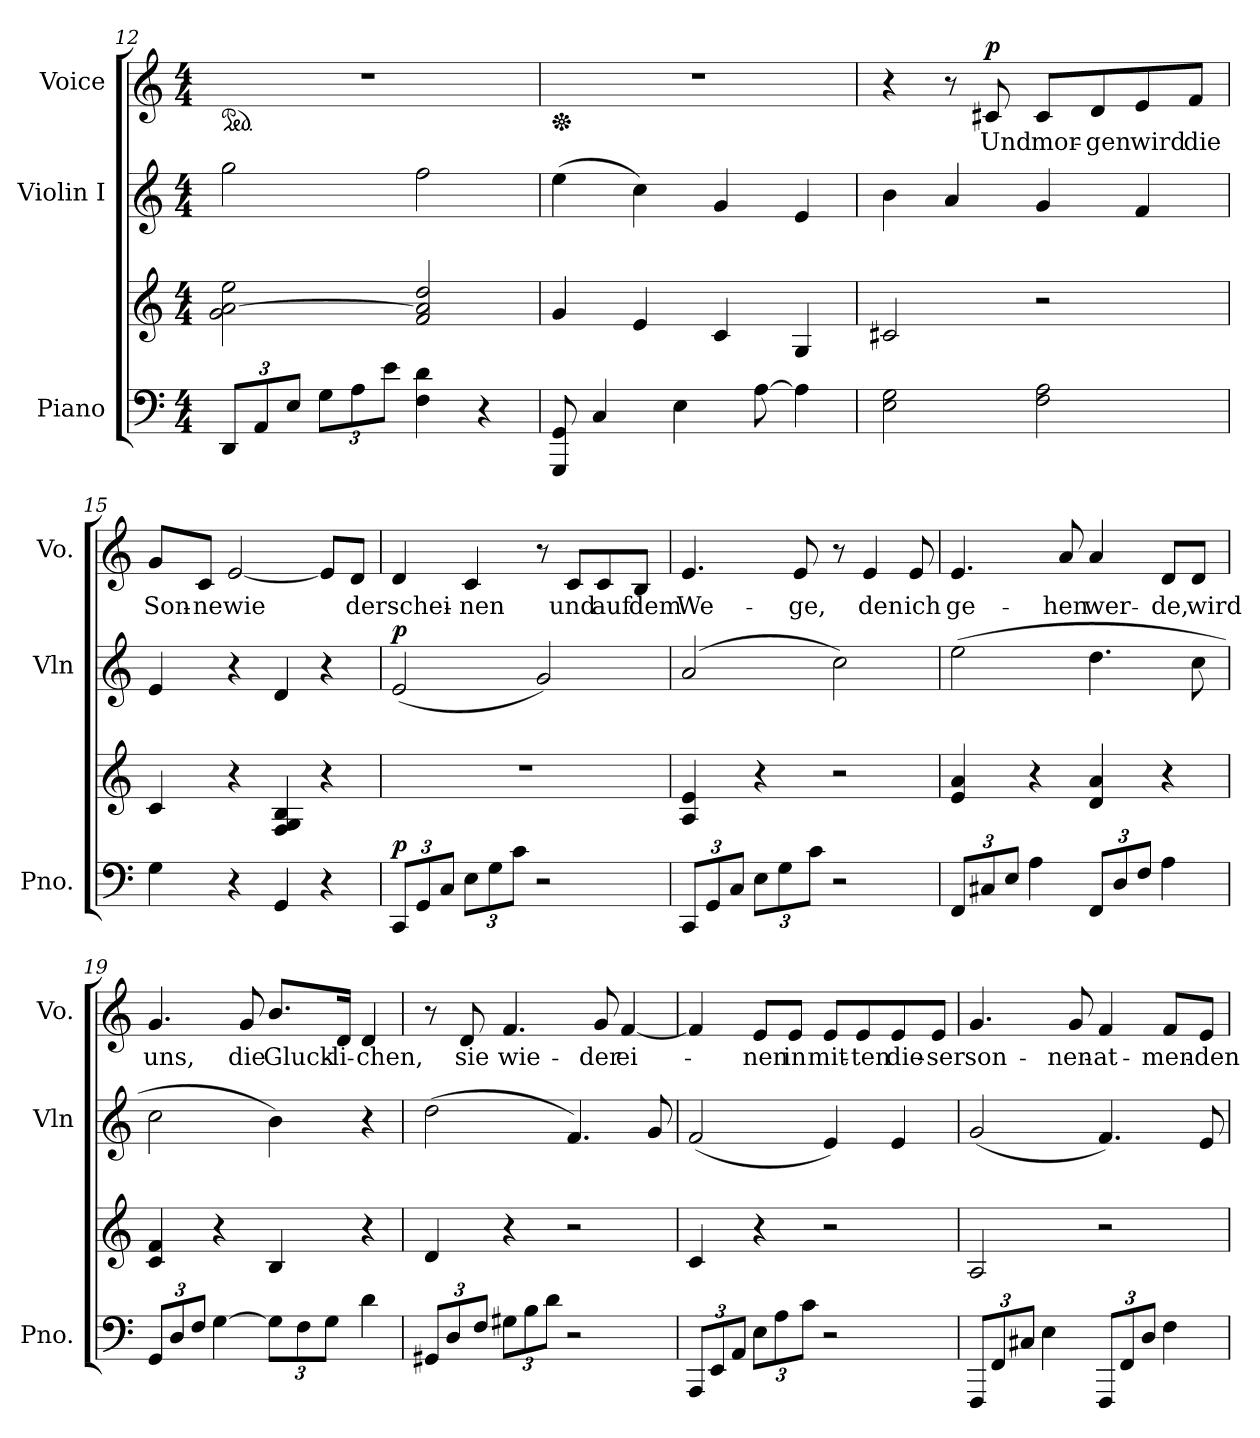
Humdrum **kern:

**kern	**kern	**dynam	**kern	**dynam	**kern	**text	**dynam
*part3	*part3	*part3	*part2	*part2	*part1	*part1	*part1
*staff4	*staff3	*staff3/4	*staff2	*staff2	*staff1	*staff1	*staff1
*I"Piano	*	*	*I"Violin I	*	*I"Voice	*	*
*I'Pno.	*	*	*I'Vln	*	*I'Vo.	*	*
*clefF4	*clefG2	*	*clefG2	*	*clefG2	*	*
*k[]	*k[]	*	*k[]	*	*k[]	*	*
*M4/4	*M4/4	*	*M4/4	*	*M4/4	*	*
*Xbrackettup	*	*	*	*	*	*	*
*	*	*	*	*	*ped	*	*
=12	=12	=12	=12	=12	=12	=12	=12
12DD/L	2g\ [2a\ 2ee\	.	2gg\	.	1r	.	.
12AA/	.	.	.	.	.	.	.
12E/J	.	.	.	.	.	.	.
12G\L	.	.	.	.	.	.	.
12A\	.	.	.	.	.	.	.
12e\J	.	.	.	.	.	.	.
4F\ 4d\	2f/ 2a/] 2dd/	.	2ff\	.	.	.	.
4r	.	.	.	.	.	.	.
=13	=13	=13	=13	=13	=13	=13	=13
*	*	*	*	*	*Xped	*	*
8GGG/ 8GG/	4g/	.	(4ee\	.	1r	.	.
4C/	.	.	.	.	.	.	.
.	4e/	.	4cc\)	.	.	.	.
4E\	.	.	.	.	.	.	.
.	4c/	.	4g/	.	.	.	.
[8A\	.	.	.	.	.	.	.
4A\]	4G/	.	4e/	.	.	.	.
!!LO:PB:g=z
=14	=14	=14	=14	=14	=14	=14	=14
2E\ 2G\	2c#X/	.	4b\	.	4r	.	.
.	.	.	4a/	.	8r	.	.
!	!	!	!	!	!	!	!LO:DY:a
.	.	.	.	.	8c#X/	Und	p
2F\ 2A\	2r	.	4g/	.	8c#/L	mor-	.
.	.	.	.	.	8d/	-gen	.
.	.	.	4f/	.	8e/	wird	.
.	.	.	.	.	8f/J	die	.
=15	=15	=15	=15	=15	=15	=15	=15
4G\	4c/	.	4e/	.	8g/L	Son-	.
.	.	.	.	.	8c/J	-ne	.
4r	4r	.	4r	.	[2e/	wie	.
4GG/	4F/ 4G/ 4B/	.	4d/	.	.	.	.
4r	4r	.	4r	.	8e/L]	.	.
.	.	.	.	.	8d/J	der	.
=16	=16	=16	=16	=16	=16	=16	=16
!	!	!LO:DY:a=2	!	!LO:DY:a	!	!	!
12CC/L	1r	p	(2e/	p	4d/	schei-	.
12GG/	.	.	.	.	.	.	.
12C/J	.	.	.	.	.	.	.
12E\L	.	.	.	.	4c/	-nen	.
12G\	.	.	.	.	.	.	.
12c\J	.	.	.	.	.	.	.
2r	.	.	2g/)	.	8r	.	.
.	.	.	.	.	8c/L	und	.
.	.	.	.	.	8c/	auf	.
.	.	.	.	.	8B/J	dem	.
!!LO:LB:g=z
=17	=17	=17	=17	=17	=17	=17	=17
12CC/L	4A/ 4e/	.	(2a/	.	4.e/	We-	.
12GG/	.	.	.	.	.	.	.
12C/J	.	.	.	.	.	.	.
12E\L	4r	.	.	.	.	.	.
12G\	.	.	.	.	.	.	.
.	.	.	.	.	8e/	-ge,	.
12c\J	.	.	.	.	.	.	.
2r	2r	.	2cc\)	.	8r	.	.
.	.	.	.	.	4e/	den	.
.	.	.	.	.	8e/	ich	.
=18	=18	=18	=18	=18	=18	=18	=18
12FF/L	4e/ 4a/	.	(2ee\	.	4.e/	ge-	.
12C#X/	.	.	.	.	.	.	.
12E/J	.	.	.	.	.	.	.
4A\	4r	.	.	.	.	.	.
.	.	.	.	.	8a/	-hen	.
12FF/L	4d/ 4a/	.	4.dd\	.	4a/	wer-	.
12D/	.	.	.	.	.	.	.
12F/J	.	.	.	.	.	.	.
4A\	4r	.	.	.	8d/L	-de,	.
.	.	.	8cc\	.	8d/J	wird	.
=19	=19	=19	=19	=19	=19	=19	=19
12GG/L	4c/ 4f/	.	2cc\	.	4.g/	uns,	.
12D/	.	.	.	.	.	.	.
12F/J	.	.	.	.	.	.	.
[4G\	4r	.	.	.	.	.	.
.	.	.	.	.	8g/	die	.
12G\L]	4B/	.	4b\)	.	8.b/L	Gluck-	.
12F\	.	.	.	.	.	.	.
12G\J	.	.	.	.	.	.	.
.	.	.	.	.	16d/Jk	-li-	.
4d\	4r	.	4r	.	4d/	-chen,	.
!!LO:LB:g=z
=20	=20	=20	=20	=20	=20	=20	=20
12GG#X/L	4d/	.	(2dd\	.	8r	.	.
12D/	.	.	.	.	.	.	.
.	.	.	.	.	8d/	sie	.
12F/J	.	.	.	.	.	.	.
12G#X\L	4r	.	.	.	4.f/	wie-	.
12B\	.	.	.	.	.	.	.
12d\J	.	.	.	.	.	.	.
2r	2r	.	4.f/)	.	.	.	.
.	.	.	.	.	8g/	-der	.
.	.	.	.	.	[4f/	ei-	.
.	.	.	8g/	.	.	.	.
=21	=21	=21	=21	=21	=21	=21	=21
12AAA/L	4c/	.	(2f/	.	4f/]	.	.
12EE/	.	.	.	.	.	.	.
12AA/J	.	.	.	.	.	.	.
12E\L	4r	.	.	.	8e/L	-nen	.
12A\	.	.	.	.	.	.	.
.	.	.	.	.	8e/J	in	.
12c\J	.	.	.	.	.	.	.
2r	2r	.	4e/)	.	8e/L	mit-	.
.	.	.	.	.	8e/	-ten	.
.	.	.	4e/	.	8e/	die-	.
.	.	.	.	.	8e/J	-ser	.
=22	=22	=22	=22	=22	=22	=22	=22
12FFF/L	2A/	.	(2g/	.	4.g/	son-	.
12FF/	.	.	.	.	.	.	.
12C#X/J	.	.	.	.	.	.	.
4E\	.	.	.	.	.	.	.
.	.	.	.	.	8g/	-nen-	.
12FFF/L	2r	.	4.f/)	.	4f/	-at-	.
12FF/	.	.	.	.	.	.	.
12D/J	.	.	.	.	.	.	.
4F\	.	.	.	.	8f/L	-men-	.
.	.	.	8e/	.	8e/J	-den	.
=	=	=	=	=	=	=	=
*-	*-	*-	*-	*-	*-	*-	*-
